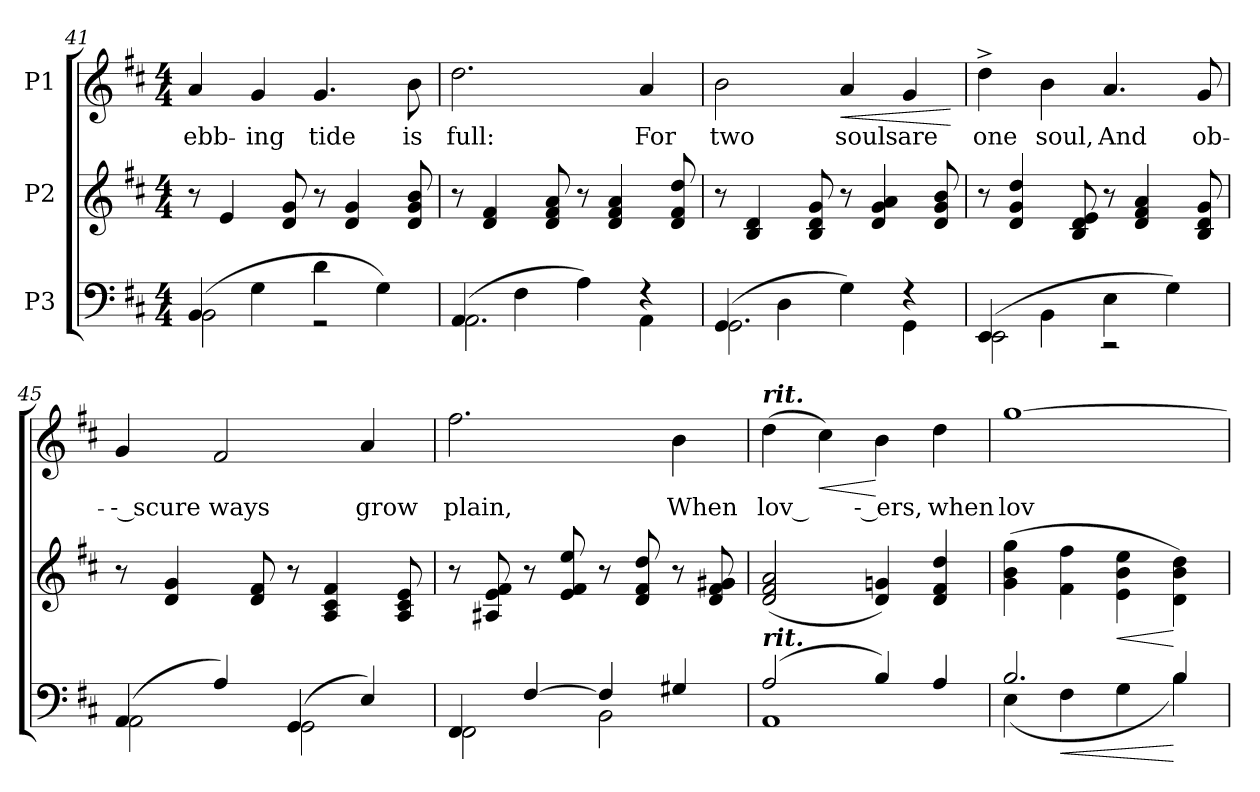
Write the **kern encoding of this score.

**kern	**dynam	**kern	**dynam	**kern	**text	**dynam
*part3	*part3	*part2	*part2	*part1	*part1	*part1
*staff3	*staff3	*staff2	*staff2	*staff1	*staff1	*staff1
*I"P3	*	*I"P2	*	*I"P1	*	*
!!LO:LB:g=z
*clefF4	*	*clefG2	*	*clefG2	*	*
*k[f#c#]	*	*k[f#c#]	*	*k[f#c#]	*	*
*D:	*	*D:	*	*D:	*	*
*M4/4	*	*M4/4	*	*M4/4	*	*
=41	=41	=41	=41	=41	=41	=41
*^	*	*	*	*	*	*
!	!	!	!	!	!	!LO:LY:b:color=#000000	!
(4BBi/	2BBi\	.	8r	.	4ai/	ebb-	.
.	.	.	4ei/	.	.	.	.
!	!	!	!	!	!	!LO:LY:b:color=#000000	!
4Gi\	.	.	.	.	4gi/	-ing	.
.	.	.	8di/ 8gi	.	.	.	.
!	!	!	!	!	!	!LO:LY:b:color=#000000	!
4di\	2r	.	8r	.	4.gi/	tide	.
.	.	.	4di/ 4gi	.	.	.	.
4Gi\)	.	.	.	.	.	.	.
!	!	!	!	!	!	!LO:LY:b:color=#000000	!
.	.	.	8di/ 8gi 8bi	.	8bi\	is	.
=42	=42	=42	=42	=42	=42	=42	=42
!	!	!	!	!	!	!LO:LY:b:color=#000000	!
(4AAi/	2.AAi\	.	8r	.	2.ddi\	full:	.
.	.	.	4di/ 4f#i	.	.	.	.
4F#i\	.	.	.	.	.	.	.
.	.	.	8di/ 8f#i 8ai	.	.	.	.
4Ai\)	.	.	8r	.	.	.	.
.	.	.	4di/ 4f#i 4ai	.	.	.	.
!	!	!	!	!	!	!LO:LY:b:color=#000000	!
4r	4AAi\	.	.	.	4ai/	For	.
.	.	.	8di/ 8f#i 8ddi	.	.	.	.
=43	=43	=43	=43	=43	=43	=43	=43
!	!	!	!	!	!	!LO:LY:b:color=#000000	!
(4GGi/	2.GGi\	.	8r	.	2bi\	two	.
.	.	.	4Bi/ 4di	.	.	.	.
4Di\	.	.	.	.	.	.	.
.	.	.	8Bi/ 8di 8gi	.	.	.	.
!	!	!	!	!	!	!LO:LY:b:color=#000000	!LO:HP:b
4Gi\)	.	.	8r	.	4ai/	souls	<
.	.	.	4di/ 4gi 4ai	.	.	.	.
!	!	!	!	!	!	!LO:LY:b:color=#000000	!
4r	4GGi\	.	.	.	4gi/	are	.
.	.	.	8di/ 8gi 8bi	.	.	.	.
*v	*v	*	*	*	*	*	*
.	.	.	.	.	.	[
=44	=44	=44	=44	=44	=44	=44
*^	*	*	*	*	*	*
!	!	!	!	!	!	!LO:LY:b:color=#000000	!
(4EEi/	2EEi\	.	8r	.	4dd^i\	one	.
.	.	.	4di/ 4gi 4ddi	.	.	.	.
!	!	!	!	!	!	!LO:LY:b:color=#000000	!
4BBi\	.	.	.	.	4bi\	soul,	.
.	.	.	8Bi/ 8di 8ei	.	.	.	.
!	!	!	!	!	!	!LO:LY:b:color=#000000	!
4Ei\	2r	.	8r	.	4.ai/	And	.
.	.	.	4di/ 4f#i 4ai	.	.	.	.
4Gi\)	.	.	.	.	.	.	.
!	!	!	!	!	!	!LO:LY:b:color=#000000	!
.	.	.	8Bi/ 8di 8gi	.	8gi/	ob-	.
!!LO:LB:g=z
=45	=45	=45	=45	=45	=45	=45	=45
!	!	!	!	!	!	!LO:LY:b:color=#000000	!
(4AAi/	2AAi\	.	8r	.	4gi/	-- scure	.
.	.	.	4di/ 4gi	.	.	.	.
!	!	!	!	!	!	!LO:LY:b:color=#000000	!
4Ai/)	.	.	.	.	2f#i/	ways	.
.	.	.	8di/ 8f#i	.	.	.	.
(4GGi/	2GGi\	.	8r	.	.	.	.
.	.	.	4Ai/ 4c#i 4f#i	.	.	.	.
!	!	!	!	!	!	!LO:LY:b:color=#000000	!
4Ei/)	.	.	.	.	4ai/	grow	.
.	.	.	8Ai/ 8c#i 8ei	.	.	.	.
=46	=46	=46	=46	=46	=46	=46	=46
!	!	!	!	!	!	!LO:LY:b:color=#000000	!
4FF#i/	2FF#i\	.	8r	.	2.ff#i\	plain,	.
.	.	.	8A#Xi/ 8ei 8f#i	.	.	.	.
[4F#i/	.	.	8r	.	.	.	.
.	.	.	8ei/ 8f#i 8eei	.	.	.	.
4F#i/]	2BBi\	.	8r	.	.	.	.
.	.	.	8di/ 8f#i 8ddi	.	.	.	.
!	!	!	!	!	!	!LO:LY:b:color=#000000	!
4G#Xi/	.	.	8r	.	4bi\	When	.
.	.	.	8di/ 8f#i 8g#Xi	.	.	.	.
=47	=47	=47	=47	=47	=47	=47	=47
!	!	!	!	!	!LO:TX:a:Bi:t=rit.	!	!
!LO:TX:a:Bi:t=rit.	!	!	!	!	!	!	!
!	!	!	!	!	!	!LO:LY:b:color=#000000	!
(2Ai/	1AAi	.	(2di/ 2f#i 2ai	.	(4ddi\	lov --	.
!	!	!	!	!	!	!	!LO:HP:b
.	.	.	.	.	4cc#i\)	.	<
!	!	!	!	!	!	!LO:LY:b:color=#000000	!
4Bi/)	.	.	4di/ 4gni)	.	4bi\	-- ers,	[
!	!	!	!	!	!	!LO:LY:b:color=#000000	!
4Ai/	.	.	4di/ 4f#i 4ddi	.	4ddi\	when	.
=48	=48	=48	=48	=48	=48	=48	=48
!	!	!	!	!	!	!LO:LY:b:color=#000000	!
2.Bi/	(4Ei\	.	(4gi\ 4bi 4ggi	.	[1ggi	lov-	.
!	!	!LO:HP:b	!	!	!	!	!
.	4F#i\	<	4f#i\ 4ff#i	.	.	.	.
!	!	!	!	!LO:HP:b	!	!	!
.	4Gi\	.	4ei\ 4bi 4eei	<	.	.	.
4Bi/	4Bi\)	[	4di\ 4bi 4ddi)	[	.	.	.
*v	*v	*	*	*	*	*	*
=	=	=	=	=	=	=
*-	*-	*-	*-	*-	*-	*-
